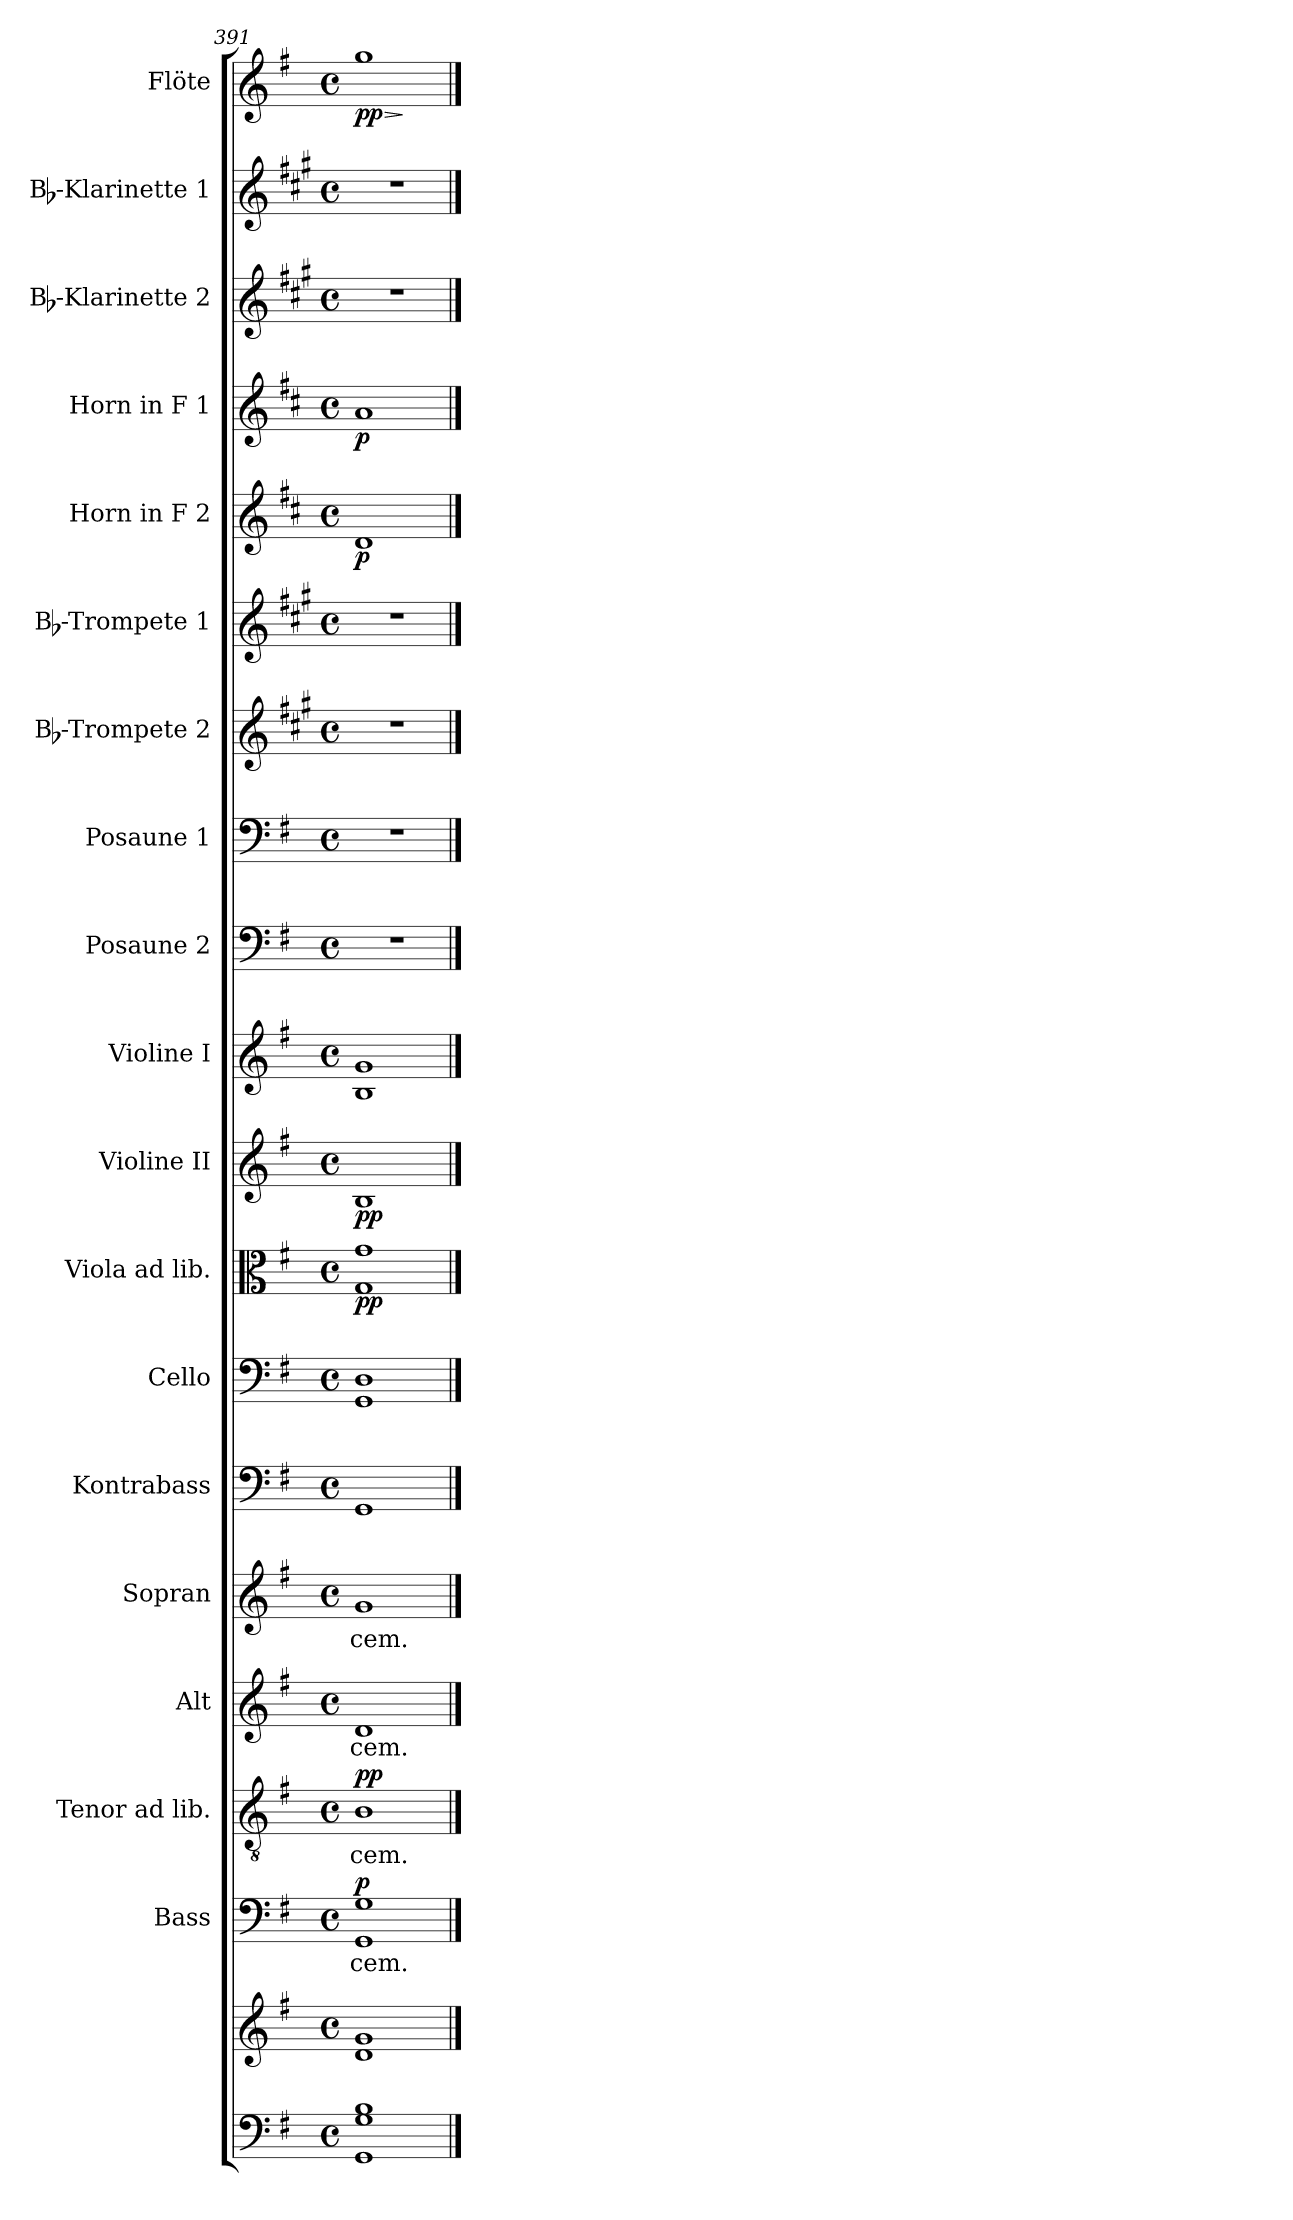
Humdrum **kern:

**kern	**kern	**kern	**text	**dynam	**kern	**text	**dynam	**kern	**text	**kern	**text	**kern	**kern	**kern	**dynam	**kern	**dynam	**kern	**kern	**kern	**kern	**kern	**kern	**dynam	**kern	**dynam	**kern	**kern	**kern	**dynam
*part19	*part19	*part18	*part18	*part18	*part17	*part17	*part17	*part16	*part16	*part15	*part15	*part14	*part13	*part12	*part12	*part11	*part11	*part10	*part9	*part8	*part7	*part6	*part5	*part5	*part4	*part4	*part3	*part2	*part1	*part1
*staff20	*staff19	*staff18	*staff18	*staff18	*staff17	*staff17	*staff17	*staff16	*staff16	*staff15	*staff15	*staff14	*staff13	*staff12	*staff12	*staff11	*staff11	*staff10	*staff9	*staff8	*staff7	*staff6	*staff5	*staff5	*staff4	*staff4	*staff3	*staff2	*staff1	*staff1
*	*	*I"Bass	*	*	*I"Tenor ad lib.	*	*	*I"Alt	*	*I"Sopran	*	*I"Kontrabass	*I"Cello	*I"Viola ad lib.	*	*I"Violine II	*	*I"Violine I	*I"Posaune 2	*I"Posaune 1	*I"Bb-Trompete 2	*I"Bb-Trompete 1	*I"Horn in F 2	*	*I"Horn in F 1	*	*I"Bb-Klarinette 2	*I"Bb-Klarinette 1	*I"Flöte	*
*	*	*I'B.	*	*	*I'T.	*	*	*I'A.	*	*I'S.	*	*I'Kb.	*	*I'Vla.	*	*I'Vl. II	*	*I'Vl. I	*I'Pos. 2	*I'Pos. 1	*I'Bb Trp. 2	*I'Bb Trp. 1	*	*	*	*	*I'Bb Kl. 2	*I'Bb Kl. 1	*I'Fl.	*
*clefF4	*clefG2	*clefF4	*	*	*clefGv2	*	*	*clefG2	*	*clefG2	*	*clefF4	*clefF4	*clefC3	*	*clefG2	*	*clefG2	*clefF4	*clefF4	*clefG2	*clefG2	*clefG2	*	*clefG2	*	*clefG2	*clefG2	*clefG2	*
*	*	*	*	*	*	*	*	*	*	*	*	*ITrd7c12	*	*	*	*	*	*	*	*	*ITrd1c2	*ITrd1c2	*ITrd4c7	*	*ITrd4c7	*	*ITrd1c2	*ITrd1c2	*	*
*k[f#]	*k[f#]	*k[f#]	*	*	*k[f#]	*	*	*k[f#]	*	*k[f#]	*	*k[f#]	*k[f#]	*k[f#]	*	*k[f#]	*	*k[f#]	*k[f#]	*k[f#]	*k[f#]	*k[f#]	*k[f#]	*	*k[f#]	*	*k[f#]	*k[f#]	*k[f#]	*
*G:	*G:	*G:	*	*	*G:	*	*	*G:	*	*G:	*	*G:	*G:	*G:	*	*G:	*	*G:	*G:	*G:	*G:	*G:	*G:	*	*G:	*	*G:	*G:	*G:	*
*M4/4	*M4/4	*M4/4	*	*	*M4/4	*	*	*M4/4	*	*M4/4	*	*M4/4	*M4/4	*M4/4	*	*M4/4	*	*M4/4	*M4/4	*M4/4	*M4/4	*M4/4	*M4/4	*	*M4/4	*	*M4/4	*M4/4	*M4/4	*
*met(c)	*met(c)	*met(c)	*	*	*met(c)	*	*	*met(c)	*	*met(c)	*	*met(c)	*met(c)	*met(c)	*	*met(c)	*	*met(c)	*met(c)	*met(c)	*met(c)	*met(c)	*met(c)	*	*met(c)	*	*met(c)	*met(c)	*met(c)	*
=391	=391	=391	=391	=391	=391	=391	=391	=391	=391	=391	=391	=391	=391	=391	=391	=391	=391	=391	=391	=391	=391	=391	=391	=391	=391	=391	=391	=391	=391	=391
*^	*^	*	*	*	*	*	*	*	*	*	*	*	*	*	*	*	*	*	*	*	*	*	*	*	*	*	*	*	*	*
!	!	!	!	!	!LO:LY:b	!LO:DY:a	!	!LO:LY:b	!LO:DY:a	!	!LO:LY:b	!	!LO:LY:b	!	!	!	!LO:DY:b	!	!LO:DY:b	!	!	!	!	!	!	!LO:DY:b	!	!LO:DY:b	!	!	!	!LO:HP:b
!	!	!	!	!	!	!	!	!	!	!	!	!	!	!	!	!	!	!	!	!	!	!	!	!	!	!	!	!	!	!	!	!LO:DY:n=1:b
1G 1B	1GG	1g	1d	1GG 1G	-cem.	p	1B	-cem.	pp	1d	-cem.	1g	-cem.	1GGG	1GG 1D	1G 1g	pp	1B	pp	1B 1g	1r	1r	1r	1r	1G	p	1d	p	1r	1r	1gg	> pp
*v	*v	*	*	*	*	*	*	*	*	*	*	*	*	*	*	*	*	*	*	*	*	*	*	*	*	*	*	*	*	*	*	*
*	*v	*v	*	*	*	*	*	*	*	*	*	*	*	*	*	*	*	*	*	*	*	*	*	*	*	*	*	*	*	*	*
.	.	.	.	.	.	.	.	.	.	.	.	.	.	.	.	.	.	.	.	.	.	.	.	.	.	.	.	.	.	]
==	==	==	==	==	==	==	==	==	==	==	==	==	==	==	==	==	==	==	==	==	==	==	==	==	==	==	==	==	==	==
*-	*-	*-	*-	*-	*-	*-	*-	*-	*-	*-	*-	*-	*-	*-	*-	*-	*-	*-	*-	*-	*-	*-	*-	*-	*-	*-	*-	*-	*-	*-
